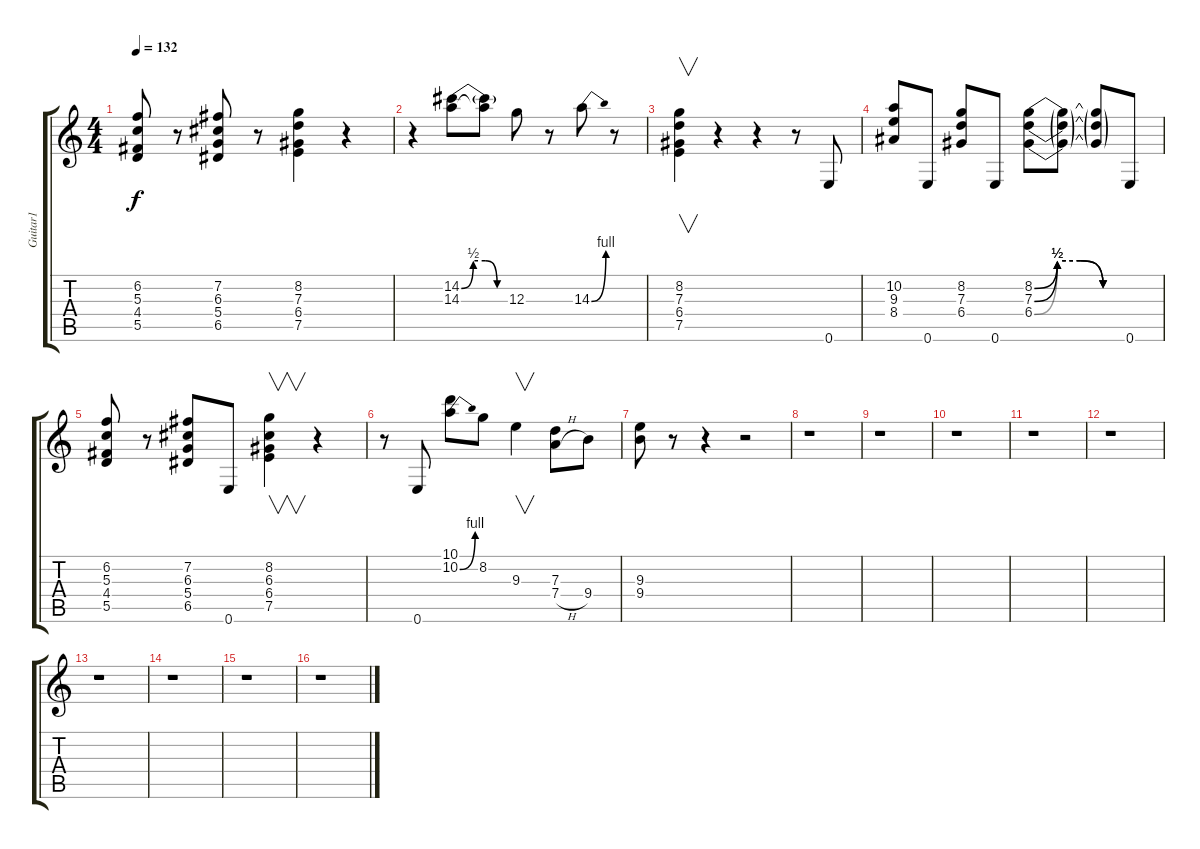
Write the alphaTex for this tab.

\track ("Guitar1" "Guitar1") {instrument distortionguitar}
\staff {score tabs}
\tuning (E4 B3 G3 D3 A2 E2) {hide}
\ts (4 4)
\tempo 132
\clef g2
\ks c
(6.2 5.3 4.4 5.5).8{dy f} r.8 (7.2 6.3 5.4 6.5).8 r.8 (8.2 7.3 6.4 7.5).4 r.4 |
r.4 (14.2{be (custom 0 0 15 2 30 2 45 0 60 0)} 14.3).8 (14.2{t} 14.3{t}).8 12.3.8 r.8 14.3{be (bend 0 0 60 4)}.8 r.8 |
(8.2 7.3 6.4 7.5).4{v} r.4 r.4 r.8 0.6.8 |
(10.2 9.3 8.4).8 0.6.8 (8.2 7.3 6.4).8 0.6.8 (8.2{be (custom 0 0 15 2 30 2 45 0 60 0)} 7.3{be (custom 0 0 15 2 30 2 45 0 60 0)} 6.4{be (custom 0 0 15 2 30 2 45 0 60 0)}).8 (8.2{t} 7.3{t} 6.4{t}).8 (8.2{t} 7.3{t} 6.4{t}).8 0.6.8 |
(6.2 5.3 4.4 5.5).8 r.8 (7.2 6.3 5.4 6.5).8 0.6.8 (8.2 6.3 6.4 7.5).4{v} r.4 |
r.8 0.6.8 (10.1 10.2{be (bend 0 0 60 4)}).8 8.2.8 9.3.4{v} (7.3 7.4{h}).8 9.4.8 |
(9.3 9.4).8 r.8 r.4 r.2 |
r.1 |
r.1 |
r.1 |
r.1 |
r.1 |
r.1 |
r.1 |
r.1 |
r.1
